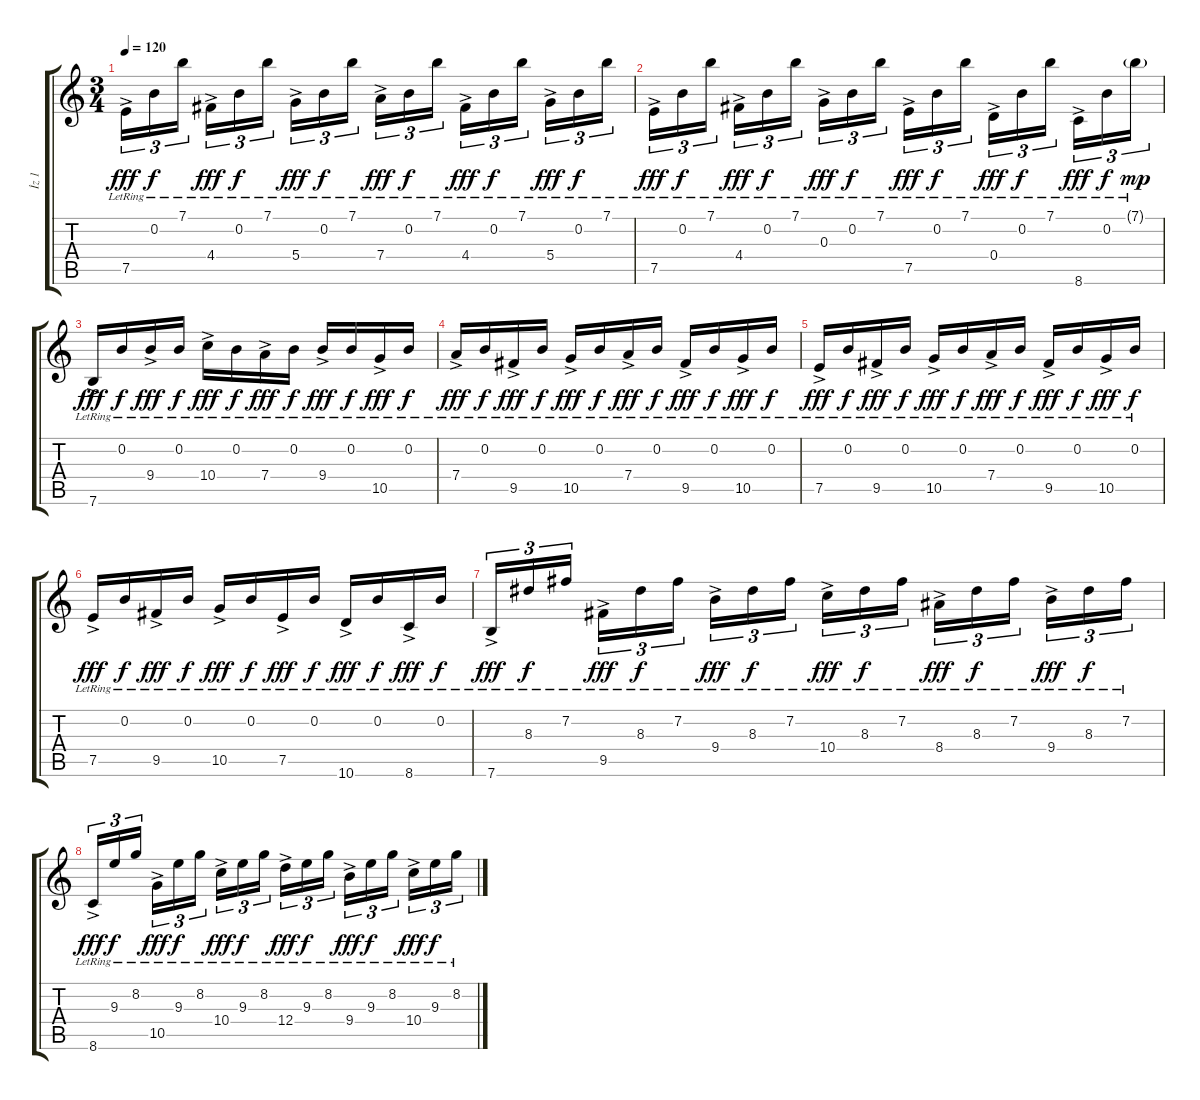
\track ("İz 1" "İz 1") {instrument acousticguitarnylon}
\staff {score tabs}
\tuning (E4 B3 G3 D3 A2 E2) {hide}
\ts (3 4)
\tempo 120
\clef g2
\ks c
7.5{ac lr}.16{tu (3 2) dy fff} 0.2{lr}.16{tu (3 2) dy f} 7.1{lr}.16{tu (3 2)} 4.4{ac lr}.16{tu (3 2) dy fff} 0.2{lr}.16{tu (3 2) dy f} 7.1{lr}.16{tu (3 2)} 5.4{ac lr}.16{tu (3 2) dy fff} 0.2{lr}.16{tu (3 2) dy f} 7.1{lr}.16{tu (3 2)} 7.4{ac lr}.16{tu (3 2) dy fff} 0.2{lr}.16{tu (3 2) dy f} 7.1{lr}.16{tu (3 2)} 4.4{ac lr}.16{tu (3 2) dy fff} 0.2{lr}.16{tu (3 2) dy f} 7.1{lr}.16{tu (3 2)} 5.4{ac lr}.16{tu (3 2) dy fff} 0.2{lr}.16{tu (3 2) dy f} 7.1{lr}.16{tu (3 2)} |
7.5{ac lr}.16{tu (3 2) dy fff} 0.2{lr}.16{tu (3 2) dy f} 7.1{lr}.16{tu (3 2)} 4.4{ac lr}.16{tu (3 2) dy fff} 0.2{lr}.16{tu (3 2) dy f} 7.1{lr}.16{tu (3 2)} 0.3{ac lr}.16{tu (3 2) dy fff} 0.2{lr}.16{tu (3 2) dy f} 7.1{lr}.16{tu (3 2)} 7.5{ac lr}.16{tu (3 2) dy fff} 0.2{lr}.16{tu (3 2) dy f} 7.1{lr}.16{tu (3 2)} 0.4{ac lr}.16{tu (3 2) dy fff} 0.2{lr}.16{tu (3 2) dy f} 7.1{lr}.16{tu (3 2)} 8.6{ac lr}.16{tu (3 2) dy fff} 0.2{lr}.16{tu (3 2) dy f} 7.1{g lr}.16{tu (3 2) dy mp} |
7.6{ac lr}.16{dy fff} 0.2{lr}.16{dy f} 9.4{ac lr}.16{dy fff} 0.2{lr}.16{dy f} 10.4{ac lr}.16{dy fff} 0.2{lr}.16{dy f} 7.4{ac lr}.16{dy fff} 0.2{lr}.16{dy f} 9.4{ac lr}.16{dy fff} 0.2{lr}.16{dy f} 10.5{ac lr}.16{dy fff} 0.2{lr}.16{dy f} |
7.4{ac lr}.16{dy fff} 0.2{lr}.16{dy f} 9.5{ac lr}.16{dy fff} 0.2{lr}.16{dy f} 10.5{ac lr}.16{dy fff} 0.2{lr}.16{dy f} 7.4{ac lr}.16{dy fff} 0.2{lr}.16{dy f} 9.5{ac lr}.16{dy fff} 0.2{lr}.16{dy f} 10.5{ac lr}.16{dy fff} 0.2{lr}.16{dy f} |
7.5{ac lr}.16{dy fff} 0.2{lr}.16{dy f} 9.5{ac lr}.16{dy fff} 0.2{lr}.16{dy f} 10.5{ac lr}.16{dy fff} 0.2{lr}.16{dy f} 7.4{ac lr}.16{dy fff} 0.2{lr}.16{dy f} 9.5{ac lr}.16{dy fff} 0.2{lr}.16{dy f} 10.5{ac lr}.16{dy fff} 0.2{lr}.16{dy f} |
7.5{ac lr}.16{dy fff} 0.2{lr}.16{dy f} 9.5{ac lr}.16{dy fff} 0.2{lr}.16{dy f} 10.5{ac lr}.16{dy fff} 0.2{lr}.16{dy f} 7.5{ac lr}.16{dy fff} 0.2{lr}.16{dy f} 10.6{ac lr}.16{dy fff} 0.2{lr}.16{dy f} 8.6{ac lr}.16{dy fff} 0.2{lr}.16{dy f} |
7.6{ac lr}.16{tu (3 2) dy fff} 8.3{lr}.16{tu (3 2) dy f} 7.2{lr}.16{tu (3 2)} 9.5{ac lr}.16{tu (3 2) dy fff} 8.3{lr}.16{tu (3 2) dy f} 7.2{lr}.16{tu (3 2)} 9.4{ac lr}.16{tu (3 2) dy fff} 8.3{lr}.16{tu (3 2) dy f} 7.2{lr}.16{tu (3 2)} 10.4{ac lr}.16{tu (3 2) dy fff} 8.3{lr}.16{tu (3 2) dy f} 7.2{lr}.16{tu (3 2)} 8.4{ac lr}.16{tu (3 2) dy fff} 8.3{lr}.16{tu (3 2) dy f} 7.2{lr}.16{tu (3 2)} 9.4{ac lr}.16{tu (3 2) dy fff} 8.3{lr}.16{tu (3 2) dy f} 7.2{lr}.16{tu (3 2)} |
8.6{ac lr}.16{tu (3 2) dy fff} 9.3{lr}.16{tu (3 2) dy f} 8.2{lr}.16{tu (3 2)} 10.5{ac lr}.16{tu (3 2) dy fff} 9.3{lr}.16{tu (3 2) dy f} 8.2{lr}.16{tu (3 2)} 10.4{ac lr}.16{tu (3 2) dy fff} 9.3{lr}.16{tu (3 2) dy f} 8.2{lr}.16{tu (3 2)} 12.4{ac lr}.16{tu (3 2) dy fff} 9.3{lr}.16{tu (3 2) dy f} 8.2{lr}.16{tu (3 2)} 9.4{ac lr}.16{tu (3 2) dy fff} 9.3{lr}.16{tu (3 2) dy f} 8.2{lr}.16{tu (3 2)} 10.4{ac lr}.16{tu (3 2) dy fff} 9.3{lr}.16{tu (3 2) dy f} 8.2{lr}.16{tu (3 2)}
